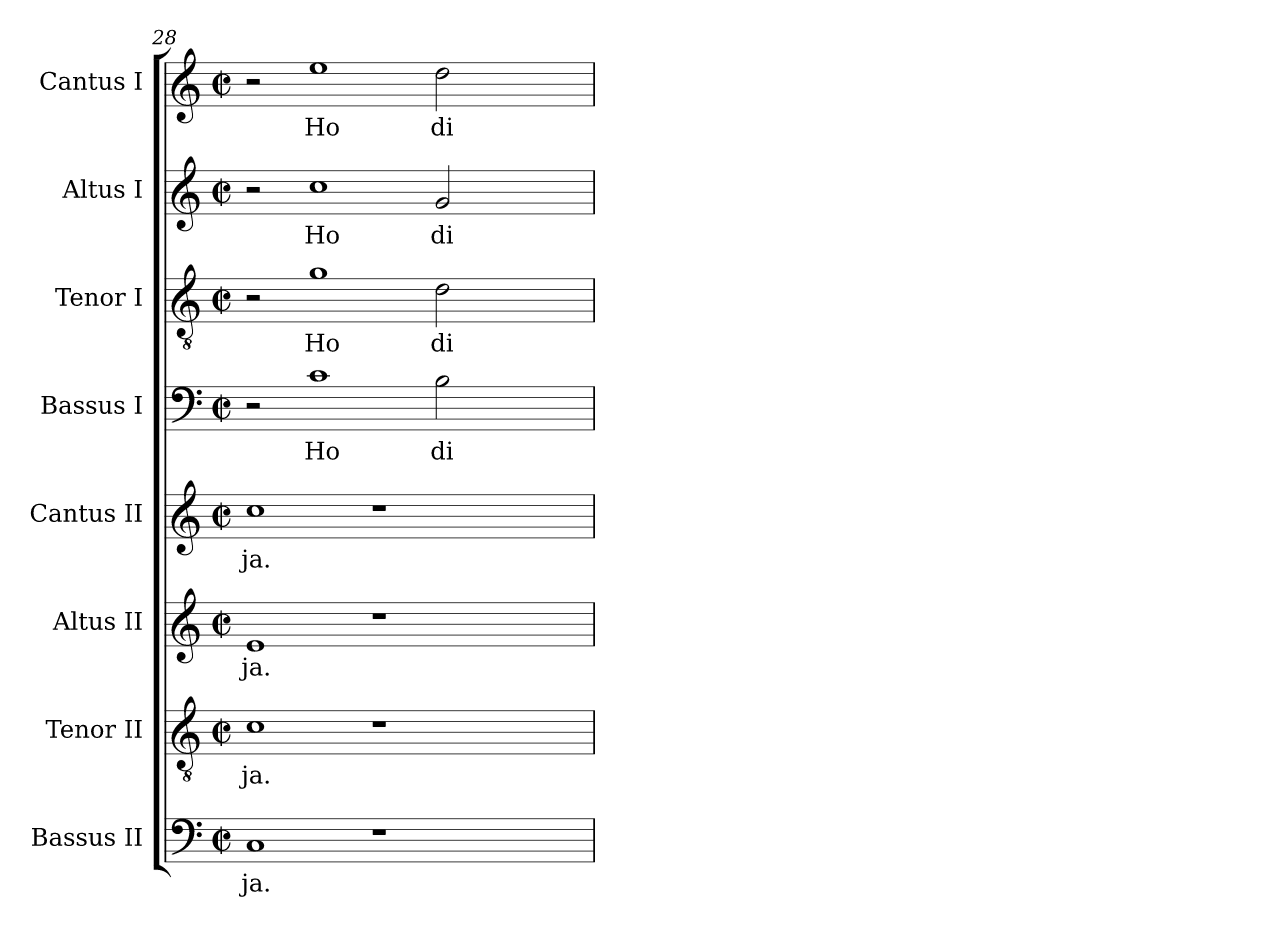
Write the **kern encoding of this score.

**kern	**text	**kern	**text	**kern	**text	**kern	**text	**kern	**text	**kern	**text	**kern	**text	**kern	**text
*part8	*part8	*part7	*part7	*part6	*part6	*part5	*part5	*part4	*part4	*part3	*part3	*part2	*part2	*part1	*part1
*staff8	*staff8	*staff7	*staff7	*staff6	*staff6	*staff5	*staff5	*staff4	*staff4	*staff3	*staff3	*staff2	*staff2	*staff1	*staff1
*I"Bassus II	*	*I"Tenor II	*	*I"Altus II	*	*I"Cantus II	*	*I"Bassus I	*	*I"Tenor I	*	*I"Altus I	*	*I"Cantus I	*
*clefF4	*	*clefGv2	*	*clefG2	*	*clefG2	*	*clefF4	*	*clefGv2	*	*clefG2	*	*clefG2	*
*M2/2	*	*M2/2	*	*M2/2	*	*M2/2	*	*M2/2	*	*M2/2	*	*M2/2	*	*M2/2	*
*met(c|)	*	*met(c|)	*	*met(c|)	*	*met(c|)	*	*met(c|)	*	*met(c|)	*	*met(c|)	*	*met(c|)	*
=28	=28	=28	=28	=28	=28	=28	=28	=28	=28	=28	=28	=28	=28	=28	=28
!	!LO:LY:b:cj	!	!LO:LY:b:cj	!	!LO:LY:b:cj	!	!LO:LY:b:cj	!	!	!	!	!	!	!	!
1C	ja.	1c	ja.	1e	ja.	1cc	-ja.	2r	.	2r	.	2r	.	2r	.
!	!	!	!	!	!	!	!	!	!LO:LY:b:cj	!	!LO:LY:b:cj	!	!LO:LY:b:cj	!	!LO:LY:b:cj
.	.	.	.	.	.	.	.	1c	Ho	1g	Ho	1cc	Ho	1ee	Ho
!LO:N:vis=1	!	!LO:N:vis=1	!	!LO:N:vis=1	!	!LO:N:vis=1	!	!	!	!	!	!	!	!	!
0r	.	0r	.	0r	.	0r	.	.	.	.	.	.	.	.	.
!	!	!	!	!	!	!	!	!	!LO:LY:b:cj	!	!LO:LY:b:cj	!	!LO:LY:b:cj	!	!LO:LY:b:cj
.	.	.	.	.	.	.	.	2B\	di	2d\	di	2g/	di	2dd\	di
.	.	.	.	.	.	.	.	1ryy	.	1ryy	.	1ryy	.	1ryy	.
=	=	=	=	=	=	=	=	=	=	=	=	=	=	=	=
*-	*-	*-	*-	*-	*-	*-	*-	*-	*-	*-	*-	*-	*-	*-	*-
